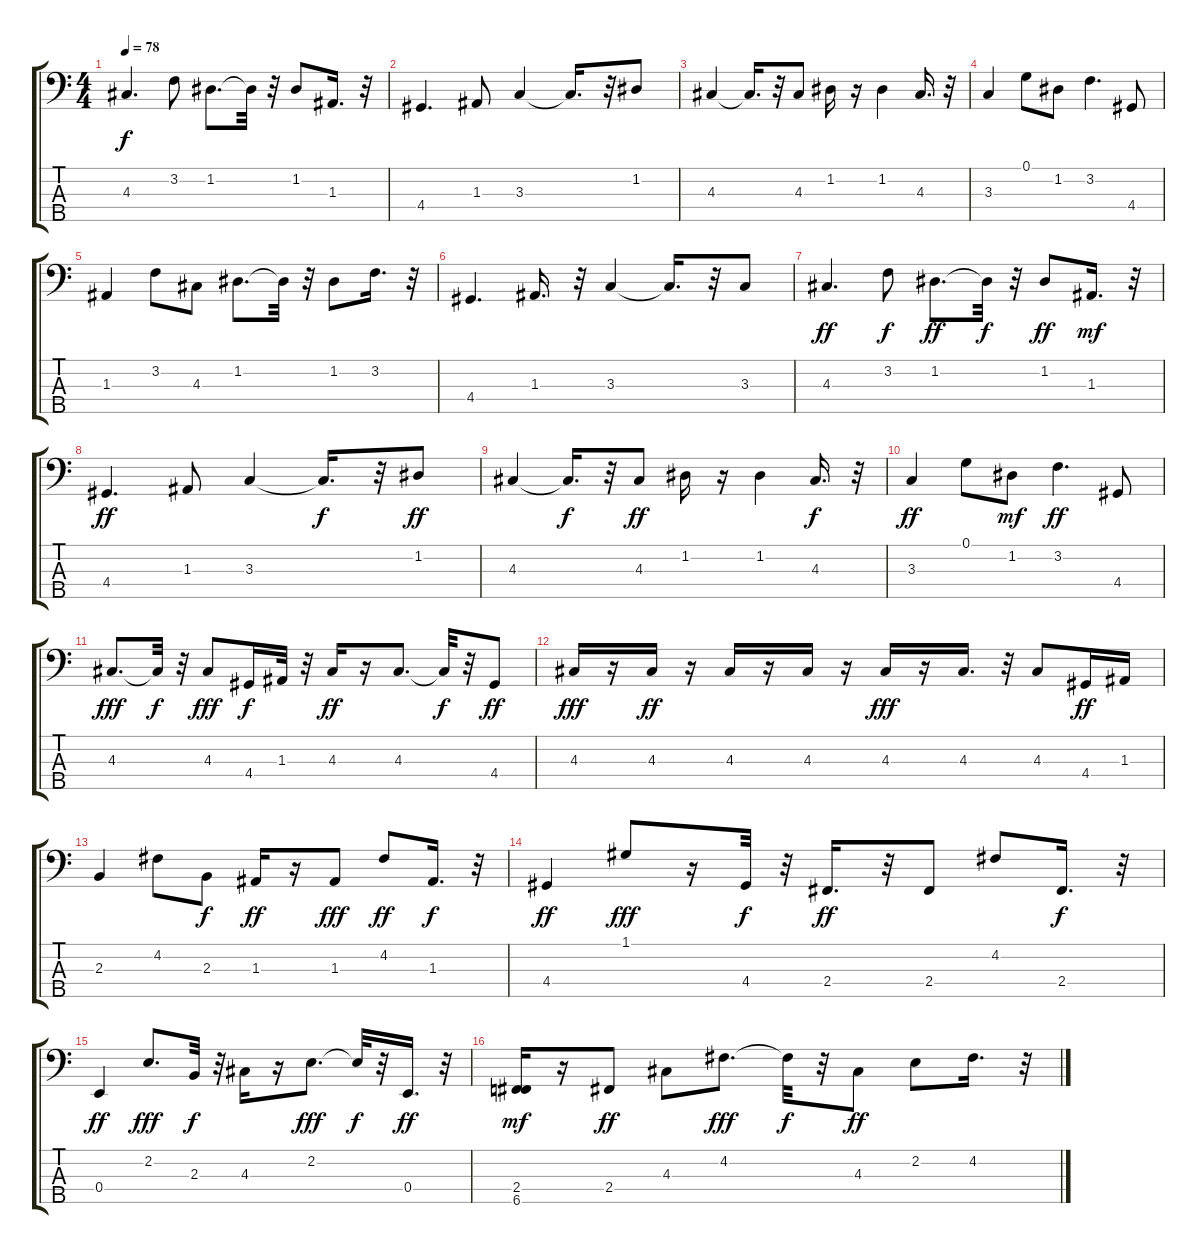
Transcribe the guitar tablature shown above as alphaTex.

\track "" {instrument electricbasspick}
\staff {score tabs}
\tuning (G2 D2 A1 E1 B0) {hide}
\ts (4 4)
\tempo 78
\clef f4
\ks c
4.3.4{d dy f} 3.2.8 1.2.8{d} 1.2{t}.32 r.32 1.2.8 1.3.16{d} r.32 |
4.4.4{d} 1.3.8 3.3.4 3.3{t}.16{d} r.32 1.2.8 |
4.3.4 4.3{t}.16{d} r.32 4.3.8 1.2.16 r.16 1.2.4 4.3.16{d} r.32 |
3.3.4 0.1.8 1.2.8 3.2.4{d} 4.4.8 |
1.3.4 3.2.8 4.3.8 1.2.8{d} 1.2{t}.32 r.32 1.2.8 3.2.16{d} r.32 |
4.4.4{d} 1.3.16{d} r.32 3.3.4 3.3{t}.16{d} r.32 3.3.8 |
4.3.4{d dy ff} 3.2.8{dy f} 1.2.8{d dy ff} 1.2{t}.32{dy f} r.32 1.2.8{dy ff} 1.3.16{d dy mf} r.32 |
4.4.4{d dy ff} 1.3.8 3.3.4 3.3{t}.16{d dy f} r.32 1.2.8{dy ff} |
4.3.4 4.3{t}.16{d dy f} r.32 4.3.8{dy ff} 1.2.16 r.16 1.2.4 4.3.16{d dy f} r.32 |
3.3.4{dy ff} 0.1.8 1.2.8{dy mf} 3.2.4{d dy ff} 4.4.8 |
4.3.8{d dy fff} 4.3{t}.32{dy f} r.32 4.3.8{dy fff} 4.4.16{dy f} 1.3.32 r.32 4.3.16{dy ff} r.16 4.3.8{d} 4.3{t}.32{dy f} r.32 4.4.8{dy ff} |
4.3.16{dy fff} r.16 4.3.16{dy ff} r.16 4.3.16 r.16 4.3.16 r.16 4.3.16{dy fff} r.16 4.3.16{d} r.32 4.3.8 4.4.16{dy ff} 1.3.16 |
2.3.4 4.2.8 2.3.8{dy f} 1.3.16{dy ff} r.16 1.3.8{dy fff} 4.2.8{dy ff} 1.3.16{d dy f} r.32 |
4.4.4{dy ff} 1.1.8{dy fff} r.16 4.4.32{dy f} r.32 2.4.16{d dy ff} r.32 2.4.8 4.2.8 2.4.16{d dy f} r.32 |
0.4.4{dy ff} 2.2.8{d dy fff} 2.3.32{dy f} r.32 4.3.16 r.16 2.2.8{d dy fff} 2.2{t}.32{dy f} r.32 0.4.16{d dy ff} r.32 |
(2.4 6.5).16{dy mf} r.16 2.4.8{dy ff} 4.3.8 4.2.8{d dy fff} 4.2{t}.32{dy f} r.32 4.3.8{dy ff} 2.2.8 4.2.16{d} r.32
